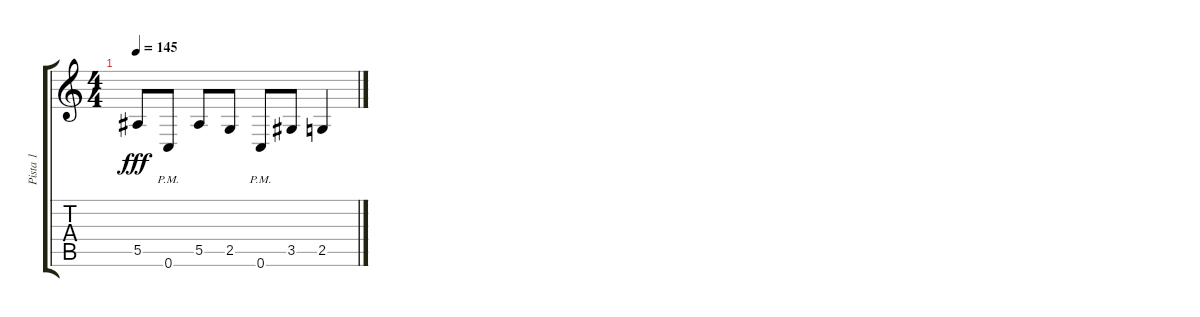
\track ("Pista 1" "Pista 1") {instrument distortionguitar}
\staff {score tabs}
\tuning (C4 G3 Eb3 Bb2 F2 C2) {hide}
\ts (4 4)
\tempo 145
\clef g2
\ks c
5.5.8{dy fff} 0.6{pm}.8 5.5.8 2.5.8 0.6{pm}.8 3.5.8 2.5.4
